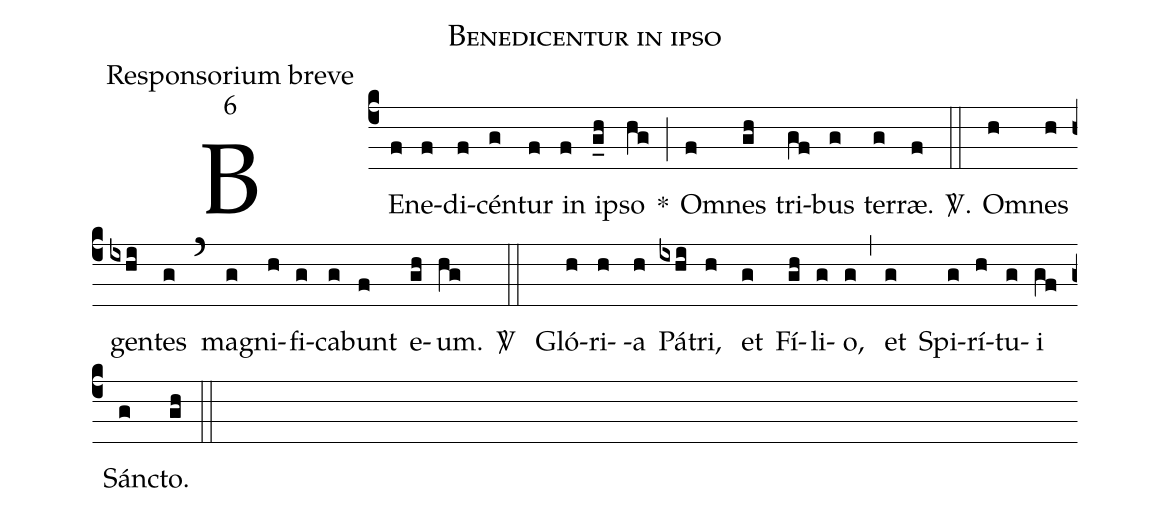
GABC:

name:Benedicentur in ipso;
office-part:Responsorium breve;
mode:6;
%%
(c4) BE(f)ne(f)di(f)cén(g)tur(f) in(f) ip(g_h)so(hg) *(;) Om(f)nes(gh) tri(gf)bus(g) ter(g)ræ.(f)
<sp>V/</sp>.(::) Om(h)nes(h) gen(ixhi)tes(g) (`) ma(g)gni(h)fi(g)ca(g)bunt(f) e(gh)um.(hg)
 <sp>V/</sp> (::) Gló-(h)ri- (h)a(h) Pá(ixhi)tri, (h) et(g) Fí(gh)li(g)o,(g) (,) et(g) Spi-(g)rí-(h)tu-(g)i(gf) Sánc(g)to.(gh) (::)
